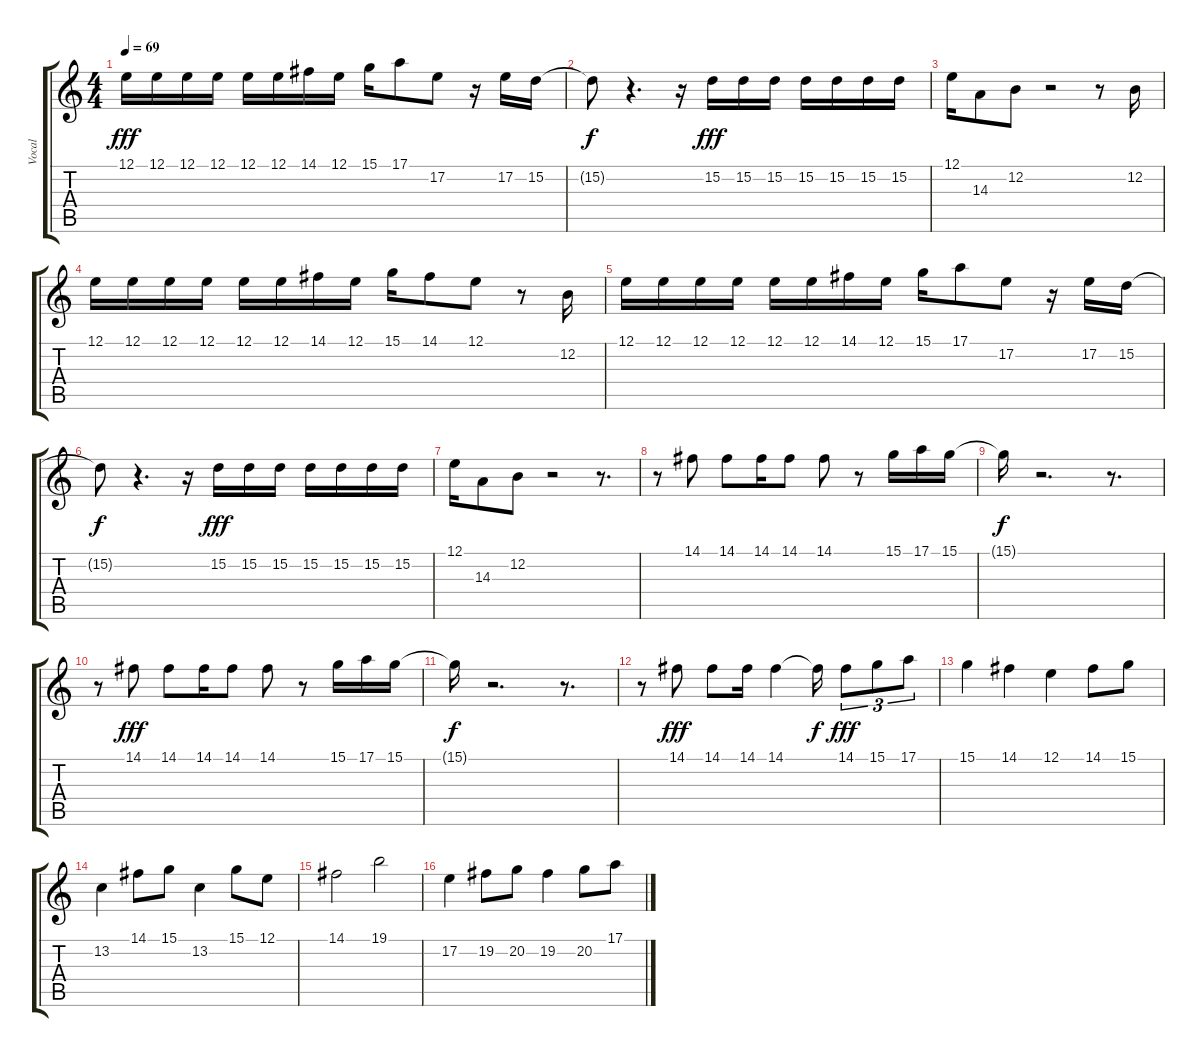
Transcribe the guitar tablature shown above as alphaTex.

\track ("Vocal" "Vocal") {instrument voiceoohs}
\staff {score tabs}
\tuning (E4 B3 G3 D3 A2 E2) {hide}
\ts (4 4)
\tempo 69
\clef g2
\ks c
12.1.16{dy fff} 12.1.16 12.1.16 12.1.16 12.1.16 12.1.16 14.1.16 12.1.16 15.1.16 17.1.8 17.2.8 r.16 17.2.16 15.2.16 |
15.2{t}.8{dy f} r.4{d} r.16 15.2.16{dy fff} 15.2.16 15.2.16 15.2.16 15.2.16 15.2.16 15.2.16 |
12.1.16 14.3.8 12.2.8 r.2 r.8 12.2.16 |
12.1.16 12.1.16 12.1.16 12.1.16 12.1.16 12.1.16 14.1.16 12.1.16 15.1.16 14.1.8 12.1.8 r.8 12.2.16 |
12.1.16 12.1.16 12.1.16 12.1.16 12.1.16 12.1.16 14.1.16 12.1.16 15.1.16 17.1.8 17.2.8 r.16 17.2.16 15.2.16 |
15.2{t}.8{dy f} r.4{d} r.16 15.2.16{dy fff} 15.2.16 15.2.16 15.2.16 15.2.16 15.2.16 15.2.16 |
12.1.16 14.3.8 12.2.8 r.2 r.8{d} |
r.8 14.1.8 14.1.8 14.1.16 14.1.8 14.1.8 r.8 15.1.16 17.1.16 15.1.16 |
15.1{t}.16{dy f} r.2{d} r.8{d} |
r.8 14.1.8{dy fff} 14.1.8 14.1.16 14.1.8 14.1.8 r.8 15.1.16 17.1.16 15.1.16 |
15.1{t}.16{dy f} r.2{d} r.8{d} |
r.8 14.1.8{dy fff} 14.1.8 14.1.16 14.1.4 14.1{t}.16{dy f} 14.1.8{tu (3 2) dy fff} 15.1.8{tu (3 2)} 17.1.8{tu (3 2)} |
15.1.4 14.1.4 12.1.4 14.1.8 15.1.8 |
13.2.4 14.1.8 15.1.8 13.2.4 15.1.8 12.1.8 |
14.1.2 19.1.2 |
17.2.4 19.2.8 20.2.8 19.2.4 20.2.8 17.1.8
